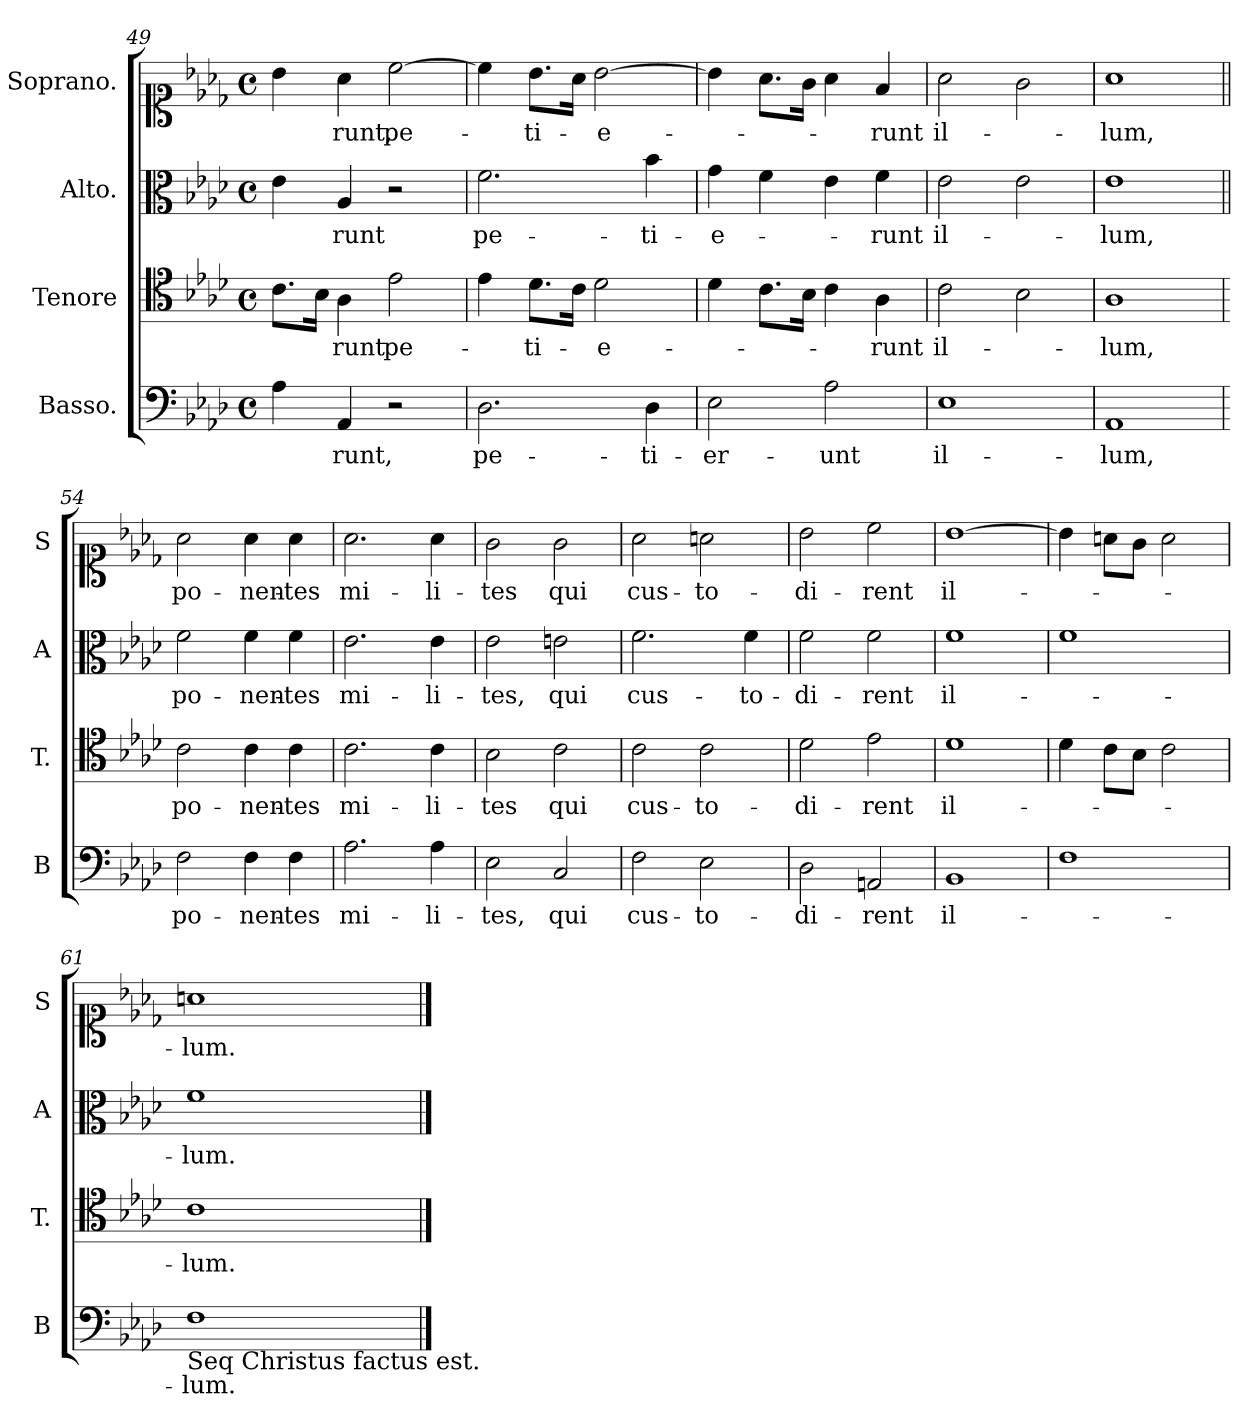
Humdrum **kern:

**kern	**text	**kern	**text	**kern	**text	**kern	**text
*part4	*part4	*part3	*part3	*part2	*part2	*part1	*part1
*staff4	*staff4	*staff3	*staff3	*staff2	*staff2	*staff1	*staff1
*I"Basso.	*	*I"Tenore	*	*I"Alto.	*	*I"Soprano.	*
*I'B	*	*I'T.	*	*I'A	*	*I'S	*
*clefF4	*	*clefC4	*	*clefC3	*	*clefC1	*
*k[b-e-a-d-]	*	*k[b-e-a-d-]	*	*k[b-e-a-d-]	*	*k[b-e-a-d-]	*
*A-:	*	*A-:	*	*A-:	*	*A-:	*
*M4/4	*	*M4/4	*	*M4/4	*	*M4/4	*
*met(c)	*	*met(c)	*	*met(c)	*	*met(c)	*
=49	=49	=49	=49	=49	=49	=49	=49
4A-\	.	8.c\L	.	4e-\	.	4b-\	.
.	.	16B-\Jk	.	.	.	.	.
4AA-/	-runt,	4A-\	-runt	4A-/	-runt	4a-\	-runt,
2r	.	2e-\	pe-	2r	.	[2cc\	pe-
=50	=50	=50	=50	=50	=50	=50	=50
2.D-\	pe-	4e-\	.	2.f\	pe-	4cc\]	.
.	.	8.d-\L	-ti-	.	.	8.b-\L	-ti-
.	.	16c\Jk	.	.	.	16a-\Jk	.
.	.	2d-\	-e-	.	.	[2b-\	-e-
4D-\	-ti-	.	.	4b-\	-ti-	.	.
=51	=51	=51	=51	=51	=51	=51	=51
2E-\	-er-	4d-\	.	4g\	-e-	4b-\]	.
.	.	8.c\L	.	4f\	.	8.a-\L	.
.	.	16B-\Jk	.	.	.	16g\Jk	.
2A-\	-unt	4c\	.	4e-\	.	4a-\	.
.	.	4A-\	-runt	4f\	-runt	4f/	-runt
=52	=52	=52	=52	=52	=52	=52	=52
1E-	il-	2c\	il-	2e-\	il-	2a-\	il-
.	.	2B-\	.	2e-\	.	2g\	.
=53	=53	=53	=53	=53	=53	=53	=53
1AA-	-lum,	1A-	-lum,	1e-	-lum,	1a-	-lum,
=54	=54||	=54	=54||	=54||	=54||	=54||	=54||
2F\	po-	2c\	po-	2f\	po-	2a-\	po-
4F\	-nen-	4c\	-nen-	4f\	-nen-	4a-\	-nen-
4F\	-tes	4c\	-tes	4f\	-tes	4a-\	-tes
=55	=55	=55	=55	=55	=55	=55	=55
2.A-\	mi-	2.c\	mi-	2.e-\	mi-	2.a-\	mi-
4A-\	-li-	4c\	-li-	4e-\	-li-	4a-\	-li-
=56	=56	=56	=56	=56	=56	=56	=56
2E-\	-tes,	2B-\	-tes	2e-\	-tes,	2g\	-tes
2C/	qui	2c\	qui	2en\	qui	2g\	qui
=57	=57	=57	=57	=57	=57	=57	=57
2F\	cus-	2c\	cus-	2.f\	cus-	2a-\	cus-
2E-\	-to-	2c\	-to-	.	.	2an\	-to-
.	.	.	.	4f\	-to-	.	.
=58	=58	=58	=58	=58	=58	=58	=58
2D-\	-di-	2d-\	-di-	2f\	-di-	2b-\	-di-
2AAn/	-rent	2e-\	-rent	2f\	-rent	2cc\	-rent
=59	=59	=59	=59	=59	=59	=59	=59
1BB-	il-	1d-	il-	1f	il-	[1b-	il-
=60	=60	=60	=60	=60	=60	=60	=60
1F	.	4d-\	.	1f	.	4b-\]	.
.	.	8c\L	.	.	.	8an\L	.
.	.	8B-\J	.	.	.	8g\J	.
.	.	2c\	.	.	.	2a\	.
=61	=61	=61	=61	=61	=61	=61	=61
!LO:TX:b:t=Seq Christus factus est.	!	!	!	!	!	!	!
1F	-lum.	1c	-lum.	1f	-lum.	1an	-lum.
==	==	==	==	==	==	==	==
*-	*-	*-	*-	*-	*-	*-	*-
